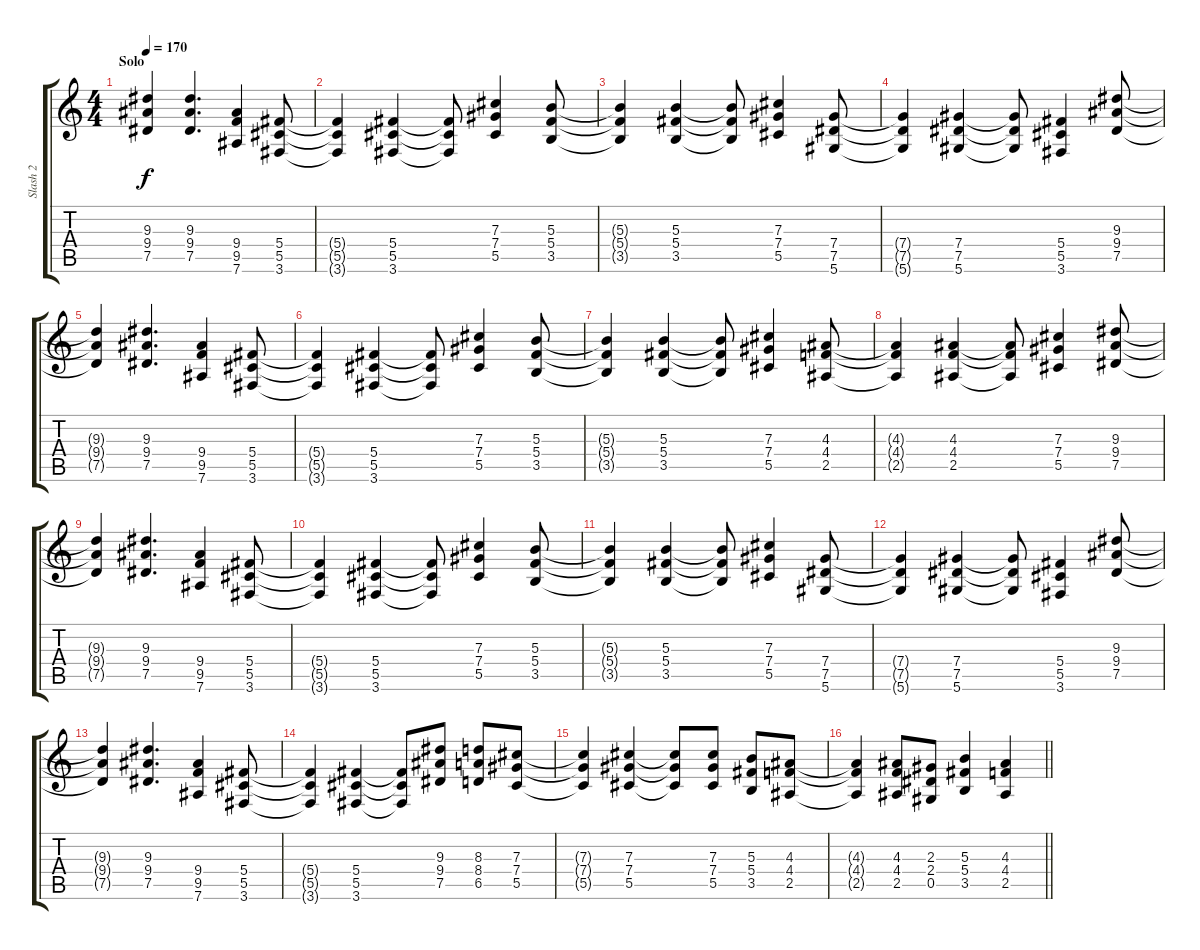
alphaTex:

\track ("Slash 2" "Slash 2") {instrument distortionguitar}
\staff {score tabs}
\tuning (Eb4 Bb3 Gb3 Db3 Ab2 Eb2) {hide}
\ts (4 4)
\section ("" "Solo")
\tempo 170
\clef g2
\ks c
(9.3 9.4 7.5).4{dy f} (9.3 9.4 7.5).4{d} (9.4 9.5 7.6).4 (5.4 5.5 3.6).8 |
(5.4{t} 5.5{t} 3.6{t}).4 (5.4 5.5 3.6).4 (5.4{t} 5.5{t} 3.6{t}).8 (7.3 7.4 5.5).4 (5.3 5.4 3.5).8 |
(5.3{t} 5.4{t} 3.5{t}).4 (5.3 5.4 3.5).4 (5.3{t} 5.4{t} 3.5{t}).8 (7.3 7.4 5.5).4 (7.4 7.5 5.6).8 |
(7.4{t} 7.5{t} 5.6{t}).4 (7.4 7.5 5.6).4 (7.4{t} 7.5{t} 5.6{t}).8 (5.4 5.5 3.6).4 (9.3 9.4 7.5).8 |
(9.3{t} 9.4{t} 7.5{t}).4 (9.3 9.4 7.5).4{d} (9.4 9.5 7.6).4 (5.4 5.5 3.6).8 |
(5.4{t} 5.5{t} 3.6{t}).4 (5.4 5.5 3.6).4 (5.4{t} 5.5{t} 3.6{t}).8 (7.3 7.4 5.5).4 (5.3 5.4 3.5).8 |
(5.3{t} 5.4{t} 3.5{t}).4 (5.3 5.4 3.5).4 (5.3{t} 5.4{t} 3.5{t}).8 (7.3 7.4 5.5).4 (4.3 4.4 2.5).8 |
(4.3{t} 4.4{t} 2.5{t}).4 (4.3 4.4 2.5).4 (4.3{t} 4.4{t} 2.5{t}).8 (7.3 7.4 5.5).4 (9.3 9.4 7.5).8 |
(9.3{t} 9.4{t} 7.5{t}).4 (9.3 9.4 7.5).4{d} (9.4 9.5 7.6).4 (5.4 5.5 3.6).8 |
(5.4{t} 5.5{t} 3.6{t}).4 (5.4 5.5 3.6).4 (5.4{t} 5.5{t} 3.6{t}).8 (7.3 7.4 5.5).4 (5.3 5.4 3.5).8 |
(5.3{t} 5.4{t} 3.5{t}).4 (5.3 5.4 3.5).4 (5.3{t} 5.4{t} 3.5{t}).8 (7.3 7.4 5.5).4 (7.4 7.5 5.6).8 |
(7.4{t} 7.5{t} 5.6{t}).4 (7.4 7.5 5.6).4 (7.4{t} 7.5{t} 5.6{t}).8 (5.4 5.5 3.6).4 (9.3 9.4 7.5).8 |
(9.3{t} 9.4{t} 7.5{t}).4 (9.3 9.4 7.5).4{d} (9.4 9.5 7.6).4 (5.4 5.5 3.6).8 |
(5.4{t} 5.5{t} 3.6{t}).4 (5.4 5.5 3.6).4 (5.4{t} 5.5{t} 3.6{t}).8 (9.3 9.4 7.5).8 (8.3 8.4 6.5).8 (7.3 7.4 5.5).8 |
(7.3{t} 7.4{t} 5.5{t}).4 (7.3 7.4 5.5).4 (7.3{t} 7.4{t} 5.5{t}).8 (7.3 7.4 5.5).8 (5.3 5.4 3.5).8 (4.3 4.4 2.5).8 |
\barLineRight lightlight
(4.3{t} 4.4{t} 2.5{t}).4 (4.3 4.4 2.5).8 (2.3 2.4 0.5).8 (5.3 5.4 3.5).4 (4.3 4.4 2.5).4
